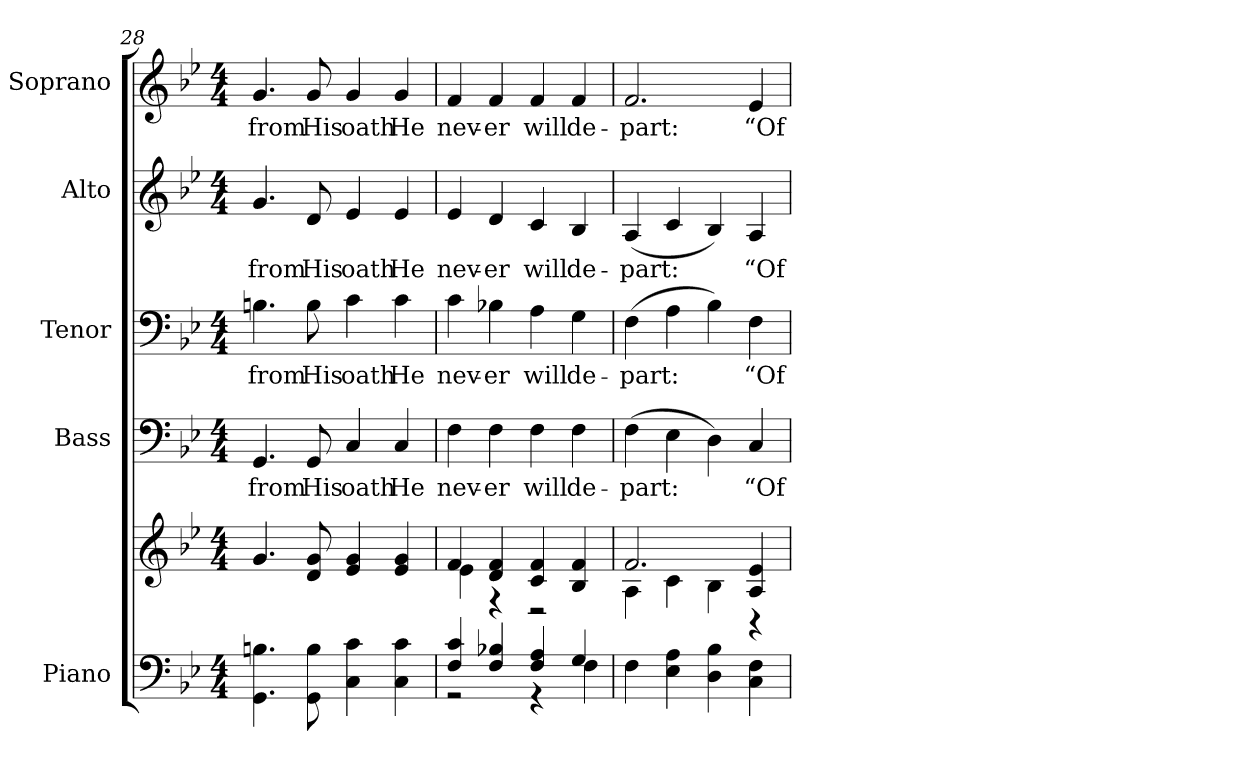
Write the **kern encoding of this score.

**kern	**kern	**kern	**text	**kern	**text	**kern	**text	**kern	**text
*part5	*part5	*part4	*part4	*part3	*part3	*part2	*part2	*part1	*part1
*staff6	*staff5	*staff4	*staff4	*staff3	*staff3	*staff2	*staff2	*staff1	*staff1
*I"Piano	*	*I"Bass	*	*I"Tenor	*	*I"Alto	*	*I"Soprano	*
*I'Pno.	*	*I'B.	*	*I'T.	*	*I'A.	*	*I'S.	*
*clefF4	*clefG2	*clefF4	*	*clefF4	*	*clefG2	*	*clefG2	*
*k[b-e-]	*k[b-e-]	*k[b-e-]	*	*k[b-e-]	*	*k[b-e-]	*	*k[b-e-]	*
*B-:	*B-:	*B-:	*	*B-:	*	*B-:	*	*B-:	*
*M4/4	*M4/4	*M4/4	*	*M4/4	*	*M4/4	*	*M4/4	*
=28	=28	=28	=28	=28	=28	=28	=28	=28	=28
!	!	!	!LO:LY:b:color=#000000	!	!	!	!	!	!
!	!	!	!	!	!LO:LY:b:color=#000000	!	!	!	!
!	!	!	!	!	!	!	!LO:LY:b:color=#000000	!	!
!	!	!	!	!	!	!	!	!	!LO:LY:b:color=#000000
4.GGi\ 4.Bni	4.gi/	4.GGi/	from	4.Bni\	from	4.gi/	from	4.gi/	from
!	!	!	!LO:LY:b:color=#000000	!	!	!	!	!	!
!	!	!	!	!	!LO:LY:b:color=#000000	!	!	!	!
!	!	!	!	!	!	!	!LO:LY:b:color=#000000	!	!
!	!	!	!	!	!	!	!	!	!LO:LY:b:color=#000000
8GGi\ 8Bi	8di/ 8gi	8GGi/	His	8Bi\	His	8di/	His	8gi/	His
!	!	!	!LO:LY:b:color=#000000	!	!	!	!	!	!
!	!	!	!	!	!LO:LY:b:color=#000000	!	!	!	!
!	!	!	!	!	!	!	!LO:LY:b:color=#000000	!	!
!	!	!	!	!	!	!	!	!	!LO:LY:b:color=#000000
4Ci\ 4ci	4e-i/ 4gi	4Ci/	oath	4ci\	oath	4e-i/	oath	4gi/	oath
!	!	!	!LO:LY:b:color=#000000	!	!	!	!	!	!
!	!	!	!	!	!LO:LY:b:color=#000000	!	!	!	!
!	!	!	!	!	!	!	!LO:LY:b:color=#000000	!	!
!	!	!	!	!	!	!	!	!	!LO:LY:b:color=#000000
4Ci\ 4ci	4e-i/ 4gi	4Ci/	He	4ci\	He	4e-i/	He	4gi/	He
=29	=29	=29	=29	=29	=29	=29	=29	=29	=29
*^	*^	*	*	*	*	*	*	*	*
!	!	!	!	!	!LO:LY:b:color=#000000	!	!	!	!	!	!
!	!	!	!	!	!	!	!LO:LY:b:color=#000000	!	!	!	!
!	!	!	!	!	!	!	!	!	!LO:LY:b:color=#000000	!	!
!	!	!	!	!	!	!	!	!	!	!	!LO:LY:b:color=#000000
4Fi/ 4ci	2r	4fi/	4e-i\	4Fi\	nev-	4ci\	nev-	4e-i/	nev-	4fi/	nev-
!	!	!	!	!	!LO:LY:b:color=#000000	!	!	!	!	!	!
!	!	!	!	!	!	!	!LO:LY:b:color=#000000	!	!	!	!
!	!	!	!	!	!	!	!	!	!LO:LY:b:color=#000000	!	!
!	!	!	!	!	!	!	!	!	!	!	!LO:LY:b:color=#000000
4Fi/ 4B-Xi	.	4di/ 4fi	4r	4Fi\	-er	4B-Xi\	-er	4di/	-er	4fi/	-er
!	!	!	!	!	!LO:LY:b:color=#000000	!	!	!	!	!	!
!	!	!	!	!	!	!	!LO:LY:b:color=#000000	!	!	!	!
!	!	!	!	!	!	!	!	!	!LO:LY:b:color=#000000	!	!
!	!	!	!	!	!	!	!	!	!	!	!LO:LY:b:color=#000000
4Fi/ 4Ai	4r	4ci/ 4fi	2r	4Fi\	will	4Ai\	will	4ci/	will	4fi/	will
!	!	!	!	!	!LO:LY:b:color=#000000	!	!	!	!	!	!
!	!	!	!	!	!	!	!LO:LY:b:color=#000000	!	!	!	!
!	!	!	!	!	!	!	!	!	!LO:LY:b:color=#000000	!	!
!	!	!	!	!	!	!	!	!	!	!	!LO:LY:b:color=#000000
4Gi/	4Fi\	4B-i/ 4fi	.	4Fi\	de-	4Gi\	de-	4B-i/	de-	4fi/	de-
*v	*v	*	*	*	*	*	*	*	*	*	*
!!LO:PB:g=z
=30	=30	=30	=30	=30	=30	=30	=30	=30	=30	=30
*^	*	*	*	*	*	*	*	*	*	*
!	!	!	!	!	!LO:LY:b:color=#000000	!	!	!	!	!	!
*v	*v	*	*	*	*	*	*	*	*	*	*
*^	*	*	*	*	*	*	*	*	*	*
!	!	!	!	!	!	!	!LO:LY:b:color=#000000	!	!	!	!
*v	*v	*	*	*	*	*	*	*	*	*	*
*^	*	*	*	*	*	*	*	*	*	*
!	!	!	!	!	!	!	!	!	!LO:LY:b:color=#000000	!	!
*v	*v	*	*	*	*	*	*	*	*	*	*
*^	*	*	*	*	*	*	*	*	*	*
!	!	!	!	!	!	!	!	!	!	!	!LO:LY:b:color=#000000
*v	*v	*	*	*	*	*	*	*	*	*	*
4Fi\	2.fi/	4Ai\	(4Fi\	-part:	(4Fi\	-part:	(4Ai/	-part:	2.fi/	-part:
4E-i\ 4Ai	.	4ci\	4E-i\	.	4Ai\	.	4ci/	.	.	.
4Di\ 4B-i	.	4B-i\	4Di\)	.	4B-i\)	.	4B-i/)	.	.	.
!	!	!	!	!LO:LY:b:color=#000000	!	!	!	!	!	!
!	!	!	!	!	!	!LO:LY:b:color=#000000	!	!	!	!
!	!	!	!	!	!	!	!	!LO:LY:b:color=#000000	!	!
!	!	!	!	!	!	!	!	!	!	!LO:LY:b:color=#000000
4Ci\ 4Fi	4Ai/ 4e-i	4r	4Ci/	“Of	4Fi\	“Of	4Ai/	“Of	4e-i/	“Of
*	*v	*v	*	*	*	*	*	*	*	*
=	=	=	=	=	=	=	=	=	=
*-	*-	*-	*-	*-	*-	*-	*-	*-	*-
